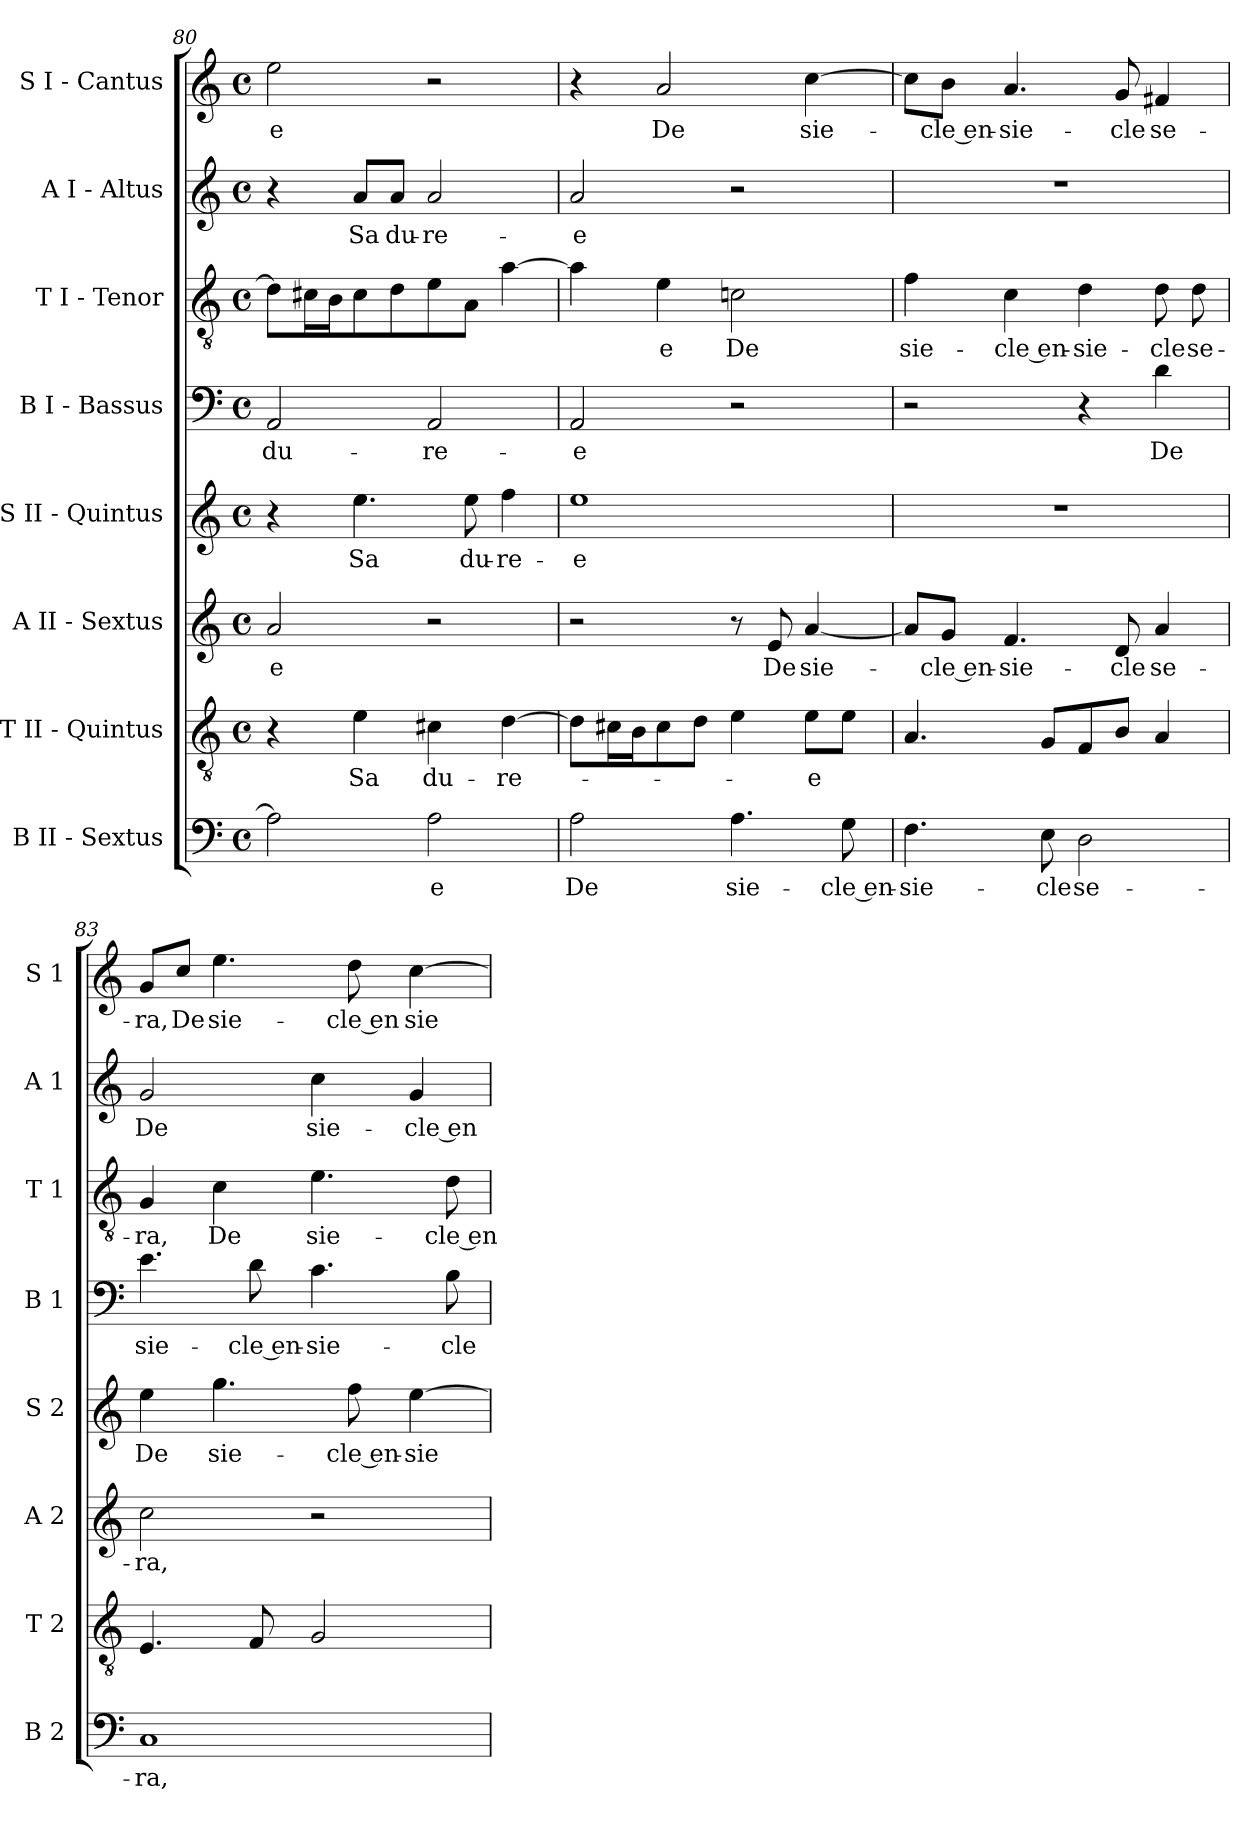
**kern	**text	**kern	**text	**kern	**text	**kern	**text	**kern	**text	**kern	**text	**kern	**text	**kern	**text
*part8	*part8	*part7	*part7	*part6	*part6	*part5	*part5	*part4	*part4	*part3	*part3	*part2	*part2	*part1	*part1
*staff8	*staff8	*staff7	*staff7	*staff6	*staff6	*staff5	*staff5	*staff4	*staff4	*staff3	*staff3	*staff2	*staff2	*staff1	*staff1
*I"B II - Sextus	*	*I"T II - Quintus	*	*I"A II - Sextus	*	*I"S II - Quintus	*	*I"B I - Bassus	*	*I"T I - Tenor	*	*I"A I - Altus	*	*I"S I - Cantus	*
*I'B 2	*	*I'T 2	*	*I'A 2	*	*I'S 2	*	*I'B 1	*	*I'T 1	*	*I'A 1	*	*I'S 1	*
!!LO:PB:g=z
*clefF4	*	*clefGv2	*	*clefG2	*	*clefG2	*	*clefF4	*	*clefGv2	*	*clefG2	*	*clefG2	*
*k[]	*	*k[]	*	*k[]	*	*k[]	*	*k[]	*	*k[]	*	*k[]	*	*k[]	*
*C:	*	*C:	*	*C:	*	*C:	*	*C:	*	*C:	*	*C:	*	*C:	*
*M4/4	*	*M4/4	*	*M4/4	*	*M4/4	*	*M4/4	*	*M4/4	*	*M4/4	*	*M4/4	*
*met(c)	*	*met(c)	*	*met(c)	*	*met(c)	*	*met(c)	*	*met(c)	*	*met(c)	*	*met(c)	*
=80	=80	=80	=80	=80	=80	=80	=80	=80	=80	=80	=80	=80	=80	=80	=80
!	!	!	!	!	!LO:LY:b	!	!	!	!LO:LY:b	!	!	!	!	!	!LO:LY:b
2A\]	.	4r	.	2a/	-e	4r	.	2AA/	du-	8d\L]	.	4r	.	2ee\	-e
.	.	.	.	.	.	.	.	.	.	16c#X\L	.	.	.	.	.
.	.	.	.	.	.	.	.	.	.	16B\J	.	.	.	.	.
!	!	!	!LO:LY:b	!	!	!	!LO:LY:b	!	!	!	!	!	!LO:LY:b	!	!
.	.	4e\	Sa	.	.	4.ee\	Sa	.	.	8c#\	.	8a/L	Sa	.	.
!	!	!	!	!	!	!	!	!	!	!	!	!	!LO:LY:b	!	!
.	.	.	.	.	.	.	.	.	.	8d\	.	8a/J	du-	.	.
!	!LO:LY:b	!	!LO:LY:b	!	!	!	!	!	!LO:LY:b	!	!	!	!LO:LY:b	!	!
2A\	-e	4c#X\	du-	2r	.	.	.	2AA/	-re-	8e\	.	2a/	-re-	2r	.
!	!	!	!	!	!	!	!LO:LY:b	!	!	!	!	!	!	!	!
.	.	.	.	.	.	8ee\	du-	.	.	8A\J	.	.	.	.	.
!	!	!	!LO:LY:b	!	!	!	!LO:LY:b	!	!	!	!	!	!	!	!
.	.	[4d\	-re-	.	.	4ff\	-re-	.	.	[4a\	.	.	.	.	.
=81	=81	=81	=81	=81	=81	=81	=81	=81	=81	=81	=81	=81	=81	=81	=81
!	!LO:LY:b	!	!	!	!	!	!LO:LY:b	!	!LO:LY:b	!	!	!	!LO:LY:b	!	!
2A\	De	8d\L]	.	2r	.	1ee	-e	2AA/	-e	4a\]	.	2a/	-e	4r	.
.	.	16c#X\L	.	.	.	.	.	.	.	.	.	.	.	.	.
.	.	16B\J	.	.	.	.	.	.	.	.	.	.	.	.	.
!	!	!	!	!	!	!	!	!	!	!	!LO:LY:b	!	!	!	!LO:LY:b
.	.	8c#\	.	.	.	.	.	.	.	4e\	-e	.	.	2a/	De
.	.	8d\J	.	.	.	.	.	.	.	.	.	.	.	.	.
!	!LO:LY:b	!	!	!	!	!	!	!	!	!	!LO:LY:b	!	!	!	!
4.A\	sie-	4e\	.	8r	.	.	.	2r	.	2cni\	De	2r	.	.	.
!	!	!	!	!	!LO:LY:b	!	!	!	!	!	!	!	!	!	!
.	.	.	.	8e/	De	.	.	.	.	.	.	.	.	.	.
!	!	!	!LO:LY:b	!	!LO:LY:b	!	!	!	!	!	!	!	!	!	!LO:LY:b
.	.	8e\L	-e	[4a/	sie-	.	.	.	.	.	.	.	.	[4cc\	sie-
!	!LO:LY:b	!	!	!	!	!	!	!	!	!	!	!	!	!	!
8G\	-cle en-	8e\J	.	.	.	.	.	.	.	.	.	.	.	.	.
=82	=82	=82	=82	=82	=82	=82	=82	=82	=82	=82	=82	=82	=82	=82	=82
!	!LO:LY:b	!	!	!	!	!	!	!	!	!	!LO:LY:b	!	!	!	!
4.F\	-sie-	4.A/	.	8a/L]	.	1r	.	2r	.	4f\	sie-	1r	.	8cc\L]	.
!	!	!	!	!	!LO:LY:b	!	!	!	!	!	!	!	!	!	!LO:LY:b
.	.	.	.	8g/J	-cle en-	.	.	.	.	.	.	.	.	8b\J	-cle en-
!	!	!	!	!	!LO:LY:b	!	!	!	!	!	!LO:LY:b	!	!	!	!LO:LY:b
.	.	.	.	4.f/	-sie-	.	.	.	.	4c\	-cle en-	.	.	4.a/	-sie-
!	!LO:LY:b	!	!	!	!	!	!	!	!	!	!	!	!	!	!
8E\	-cle	8G/L	.	.	.	.	.	.	.	.	.	.	.	.	.
!	!LO:LY:b	!	!	!	!	!	!	!	!	!	!LO:LY:b	!	!	!	!
2D\	se-	8F/	.	.	.	.	.	4r	.	4d\	-sie-	.	.	.	.
!	!	!	!	!	!LO:LY:b	!	!	!	!	!	!	!	!	!	!LO:LY:b
.	.	8B/J	.	8d/	-cle	.	.	.	.	.	.	.	.	8g/	-cle
!	!	!	!	!	!LO:LY:b	!	!	!	!LO:LY:b	!	!LO:LY:b	!	!	!	!LO:LY:b
.	.	4A/	.	4a/	se-	.	.	4d\	De	8d\	-cle	.	.	4f#X/	se-
!	!	!	!	!	!	!	!	!	!	!	!LO:LY:b	!	!	!	!
.	.	.	.	.	.	.	.	.	.	8d\	se-	.	.	.	.
!!LO:LB:g=z
=83	=83	=83	=83	=83	=83	=83	=83	=83	=83	=83	=83	=83	=83	=83	=83
!	!LO:LY:b	!	!	!	!LO:LY:b	!	!LO:LY:b	!	!LO:LY:b	!	!LO:LY:b	!	!LO:LY:b	!	!LO:LY:b
1C	-ra,	4.E/	.	2cc\	-ra,	4ee\	De	4.e\	sie-	4G/	-ra,	2g/	De	8g/L	-ra,
!	!	!	!	!	!	!	!	!	!	!	!	!	!	!	!LO:LY:b
.	.	.	.	.	.	.	.	.	.	.	.	.	.	8cc/J	De
!	!	!	!	!	!	!	!LO:LY:b	!	!	!	!LO:LY:b	!	!	!	!LO:LY:b
.	.	.	.	.	.	4.gg\	sie-	.	.	4c\	De	.	.	4.ee\	sie-
!	!	!	!	!	!	!	!	!	!LO:LY:b	!	!	!	!	!	!
.	.	8F/	.	.	.	.	.	8d\	-cle en-	.	.	.	.	.	.
!	!	!	!	!	!	!	!	!	!LO:LY:b	!	!LO:LY:b	!	!LO:LY:b	!	!
.	.	2G/	.	2r	.	.	.	4.c\	-sie-	4.e\	sie-	4cc\	sie-	.	.
!	!	!	!	!	!	!	!LO:LY:b	!	!	!	!	!	!	!	!LO:LY:b
.	.	.	.	.	.	8ff\	-cle en-	.	.	.	.	.	.	8dd\	-cle en
!	!	!	!	!	!	!	!LO:LY:b	!	!	!	!	!	!LO:LY:b	!	!LO:LY:b
.	.	.	.	.	.	[4ee\	-sie-	.	.	.	.	4g/	-cle en	[4cc\	sie-
!	!	!	!	!	!	!	!	!	!LO:LY:b	!	!LO:LY:b	!	!	!	!
.	.	.	.	.	.	.	.	8B\	-cle	8d\	-cle en	.	.	.	.
=	=	=	=	=	=	=	=	=	=	=	=	=	=	=	=
*-	*-	*-	*-	*-	*-	*-	*-	*-	*-	*-	*-	*-	*-	*-	*-
